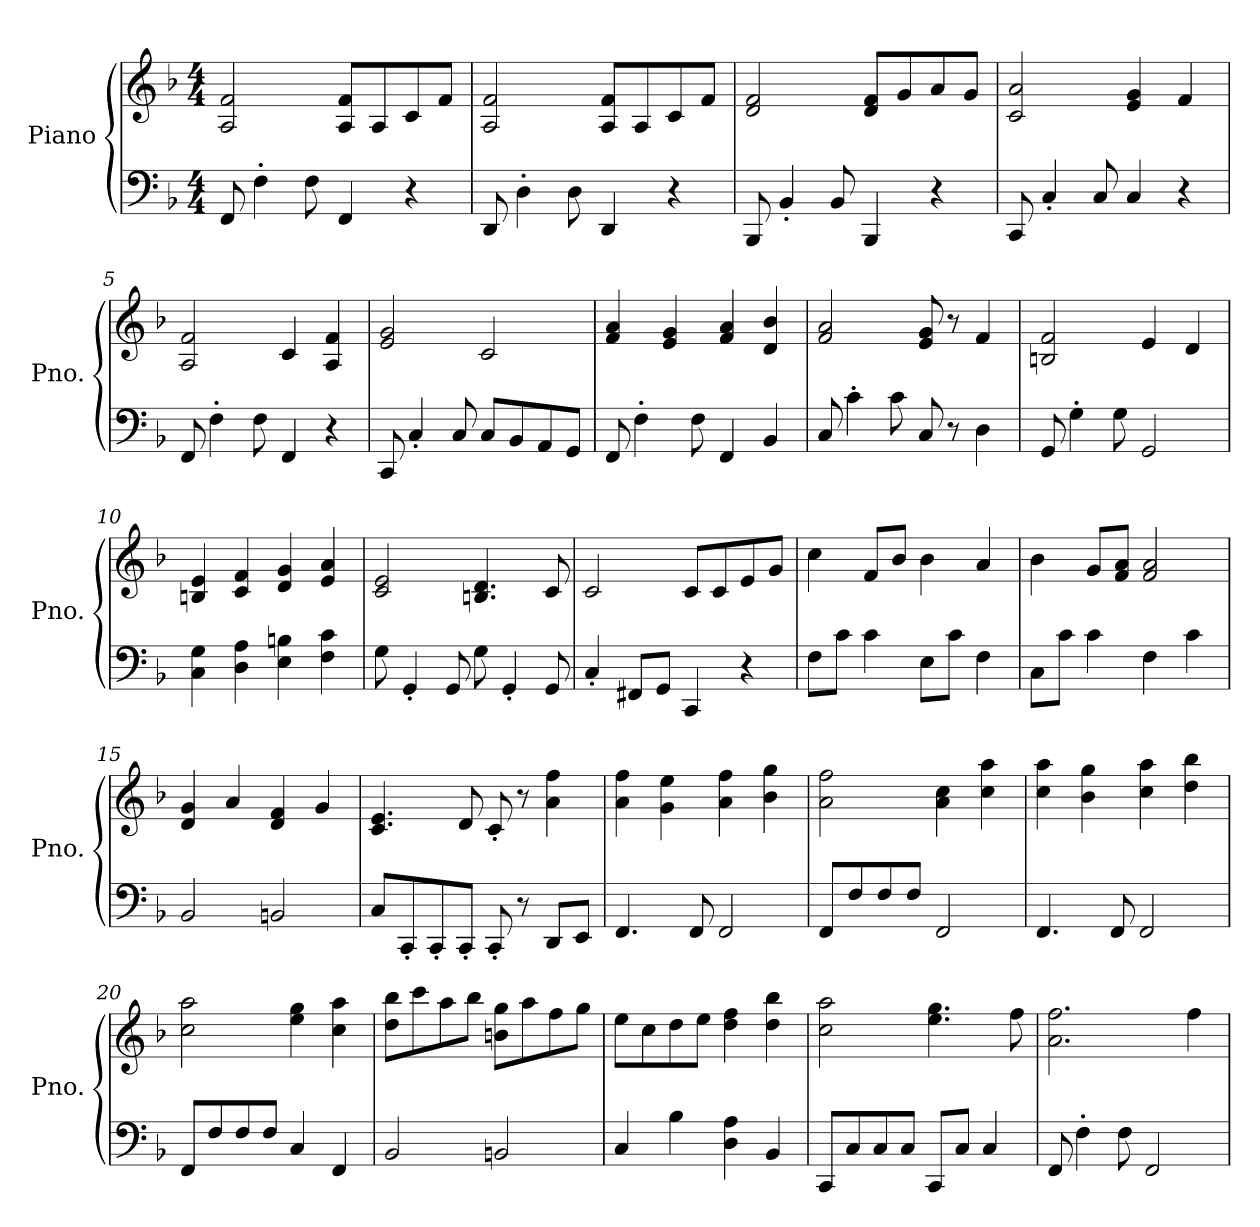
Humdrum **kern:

**kern	**kern
*part1	*part1
*staff2	*staff1
*I"Piano	*
*I'Pno.	*
*clefF4	*clefG2
*k[b-]	*k[b-]
*M4/4	*M4/4
*MM120	*MM120
=1	=1
8FF/	2A/ 2f/
4F'\	.
8F\	.
4FF/	8A/ 8f/L
.	8A/
4r	8c/
.	8f/J
=2	=2
8DD/	2A/ 2f/
4D'\	.
8D\	.
4DD/	8A/ 8f/L
.	8A/
4r	8c/
.	8f/J
=3	=3
8BBB-/	2d/ 2f/
4BB-'/	.
8BB-/	.
4BBB-/	8d/ 8f/L
.	8g/
4r	8a/
.	8g/J
=4	=4
8CC/	2c/ 2a/
4C'/	.
8C/	.
4C/	4e/ 4g/
4r	4f/
=5	=5
8FF/	2A/ 2f/
4F'\	.
8F\	.
4FF/	4c/
4r	4A/ 4f/
!!LO:LB:g=z
=6	=6
8CC/	2e/ 2g/
4C'/	.
8C/	.
8C/L	2c/
8BB-/	.
8AA/	.
8GG/J	.
=7	=7
8FF/	4f/ 4a/
4F'\	.
.	4e/ 4g/
8F\	.
4FF/	4f/ 4a/
4BB-/	4d/ 4b-/
=8	=8
8C/	2f/ 2a/
4c'\	.
8c\	.
8C/	8e/ 8g/
8r	8r
4D\	4f/
=9	=9
8GG/	2Bn/ 2f/
4G'\	.
8G\	.
2GG/	4e/
.	4d/
=10	=10
4C\ 4G\	4Bn/ 4e/
4D\ 4A\	4c/ 4f/
4E\ 4Bn\	4d/ 4g/
4F\ 4c\	4e/ 4a/
=11	=11
8G\	2c/ 2e/
4GG'/	.
8GG/	.
8G\	4.Bn/ 4.d/
4GG'/	.
8GG/	8c/
!!LO:LB:g=z
=12	=12
4C'/	2c/
8FF#X/L	.
8GG/J	.
4CC/	8c/L
.	8c/
4r	8e/
.	8g/J
=13	=13
8F\L	4cc\
8c\J	.
4c\	8f/L
.	8b-/J
8E\L	4b-\
8c\J	.
4F\	4a/
=14	=14
8C\L	4b-\
8c\J	.
4c\	8g/L
.	8f/ 8a/J
4F\	2f/ 2a/
4c\	.
=15	=15
2BB-/	4d/ 4g/
.	4a/
2BBn/	4d/ 4f/
.	4g/
=16	=16
8C/L	4.c/ 4.e/
8CC'/	.
8CC'/	.
8CC'/J	8d/
8CC'/	8c'/
8r	8r
8DD/L	4a\ 4ff\
8EE/J	.
=17	=17
4.FF/	4a\ 4ff\
.	4g\ 4ee\
8FF/	.
2FF/	4a\ 4ff\
.	4b-\ 4gg\
!!LO:LB:g=z
=18	=18
8FF/L	2a\ 2ff\
8F/	.
8F/	.
8F/J	.
2FF/	4a\ 4cc\
.	4cc\ 4aa\
=19	=19
4.FF/	4cc\ 4aa\
.	4b-\ 4gg\
8FF/	.
2FF/	4cc\ 4aa\
.	4dd\ 4bb-\
=20	=20
8FF/L	2cc\ 2aa\
8F/	.
8F/	.
8F/J	.
4C/	4ee\ 4gg\
4FF/	4cc\ 4aa\
=21	=21
2BB-/	8dd\ 8bb-\L
.	8ccc\
.	8aa\
.	8bb-\J
2BBn/	8bn\ 8gg\L
.	8aa\
.	8ff\
.	8gg\J
=22	=22
4C/	8ee\L
.	8cc\
4B-\	8dd\
.	8ee\J
4D\ 4A\	4dd\ 4ff\
4BB-/	4dd\ 4bb-\
=23	=23
8CC/L	2cc\ 2aa\
8C/	.
8C/	.
8C/J	.
8CC/L	4.ee\ 4.gg\
8C/J	.
4C/	.
.	8ff\
!!LO:LB:g=z
=24	=24
8FF/	2.a\ 2.ff\
4F'\	.
8F\	.
2FF/	.
.	4ff\
=	=
*-	*-
